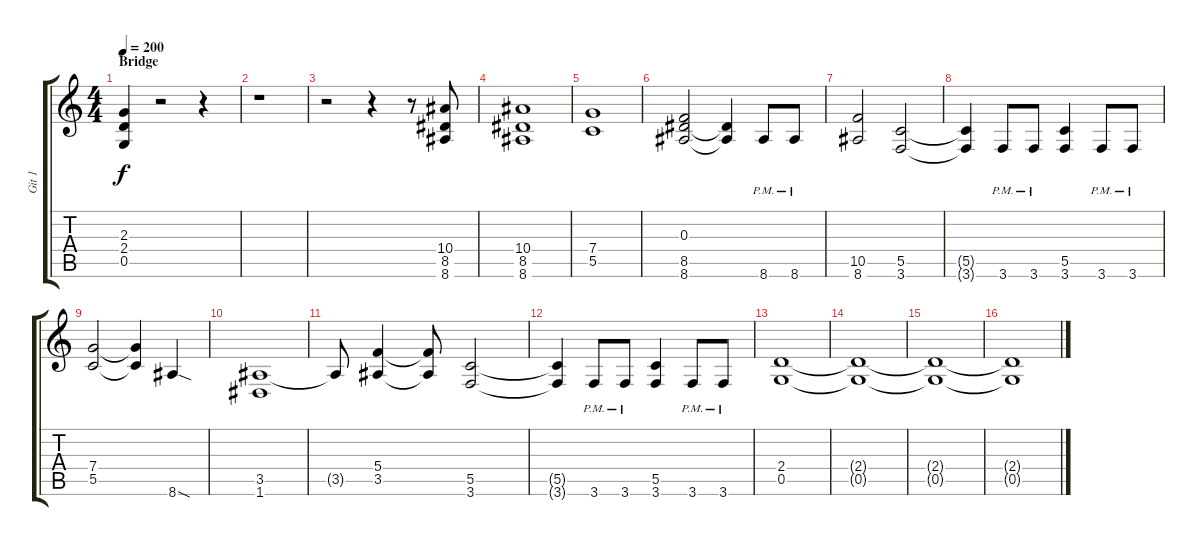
\track ("Git 1" "Git 1") {instrument overdrivenguitar}
\staff {score tabs}
\tuning (D4 A3 F3 C3 G2 D2) {hide}
\ts (4 4)
\section ("" "Bridge")
\tempo 200
\clef g2
\ks c
(2.3 2.4 0.5).4{dy f} r.2 r.4 |
r.1 |
r.2 r.4 r.8 (10.4 8.5 8.6).8 |
(10.4 8.5 8.6).1 |
(7.4 5.5).1 |
(0.3 8.5 8.6).2 (8.5{t} 8.6{t}).4 8.6{pm}.8 8.6{pm}.8 |
(10.5 8.6).2 (5.5 3.6).2 |
(5.5{t} 3.6{t}).4 3.6{pm}.8 3.6{pm}.8 (5.5 3.6).4 3.6{pm}.8 3.6{pm}.8 |
(7.4 5.5).2 (7.4{t} 5.5{t}).4 8.6{sod}.4 |
(3.5 1.6).1 |
3.5{t}.8 (5.4 3.5).4 (5.4{t} 3.5{t}).8 (5.5 3.6).2 |
(5.5{t} 3.6{t}).4 3.6{pm}.8 3.6{pm}.8 (5.5 3.6).4 3.6{pm}.8 3.6{pm}.8 |
(2.4 0.5).1 |
(2.4{t} 0.5{t}).1 |
(2.4{t} 0.5{t}).1 |
(2.4{t} 0.5{t}).1
